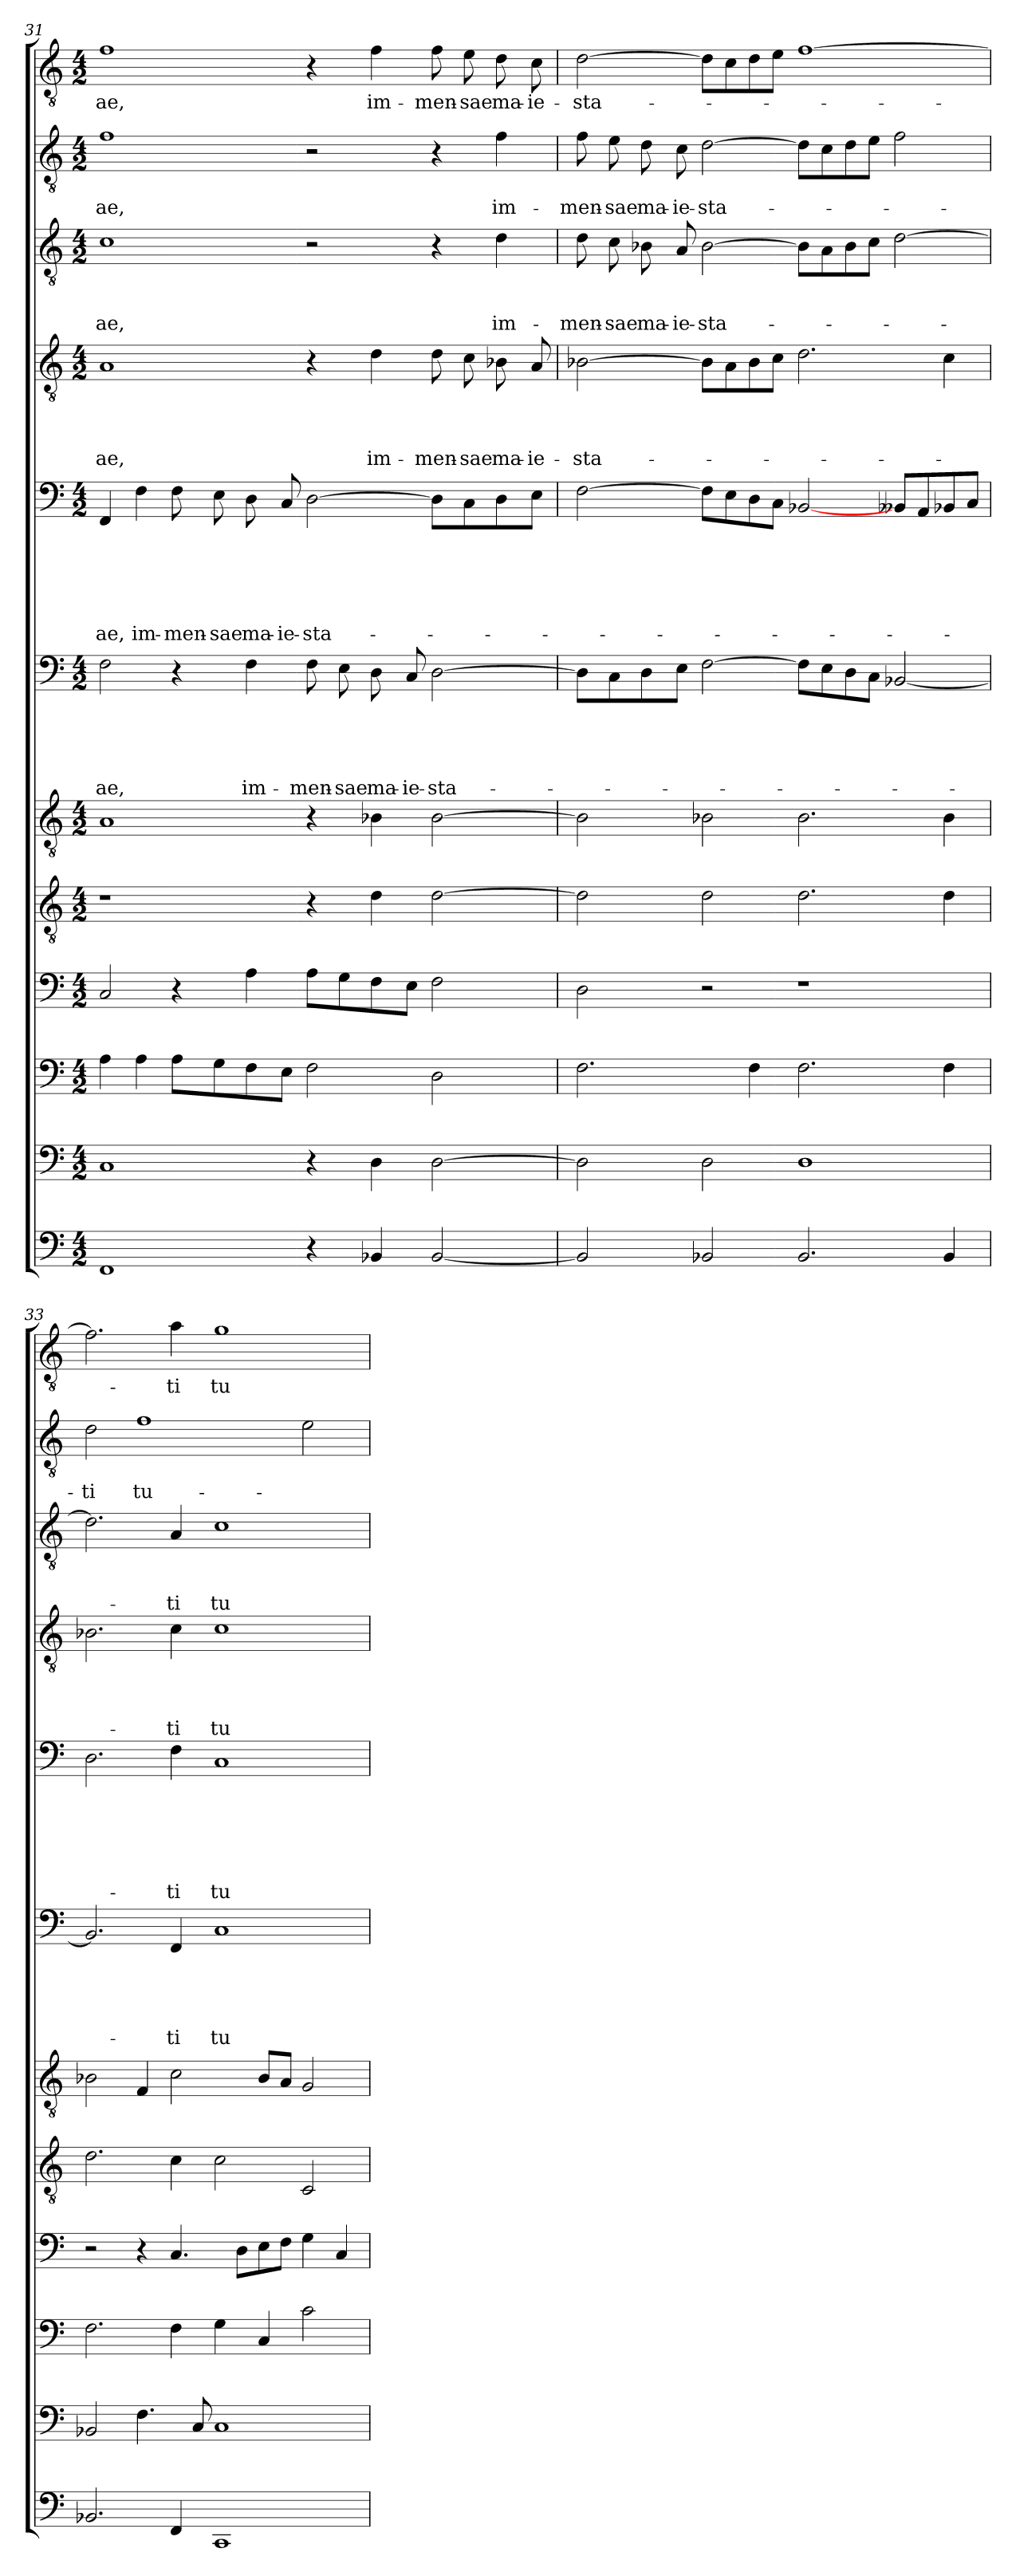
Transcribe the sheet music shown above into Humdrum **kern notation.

**kern	**kern	**kern	**kern	**kern	**kern	**kern	**text	**text	**text	**text	**text	**kern	**text	**text	**text	**text	**text	**text	**kern	**text	**text	**text	**text	**kern	**text	**text	**text	**kern	**text	**text	**kern	**text
*part12	*part11	*part10	*part9	*part8	*part7	*part6	*part6	*part6	*part6	*part6	*part6	*part5	*part5	*part5	*part5	*part5	*part5	*part5	*part4	*part4	*part4	*part4	*part4	*part3	*part3	*part3	*part3	*part2	*part2	*part2	*part1	*part1
*staff12	*staff11	*staff10	*staff9	*staff8	*staff7	*staff6	*staff6	*staff6	*staff6	*staff6	*staff6	*staff5	*staff5	*staff5	*staff5	*staff5	*staff5	*staff5	*staff4	*staff4	*staff4	*staff4	*staff4	*staff3	*staff3	*staff3	*staff3	*staff2	*staff2	*staff2	*staff1	*staff1
!!LO:PB:g=z
*clefF4	*clefF4	*clefF4	*clefF4	*clefGv2	*clefGv2	*clefF4	*	*	*	*	*	*clefF4	*	*	*	*	*	*	*clefGv2	*	*	*	*	*clefGv2	*	*	*	*clefGv2	*	*	*clefGv2	*
*k[]	*k[]	*k[]	*k[]	*k[]	*k[]	*k[]	*	*	*	*	*	*k[]	*	*	*	*	*	*	*k[]	*	*	*	*	*k[]	*	*	*	*k[]	*	*	*k[]	*
*C:	*C:	*C:	*C:	*C:	*C:	*C:	*	*	*	*	*	*C:	*	*	*	*	*	*	*C:	*	*	*	*	*C:	*	*	*	*C:	*	*	*C:	*
*M4/2	*M4/2	*M4/2	*M4/2	*M4/2	*M4/2	*M4/2	*	*	*	*	*	*M4/2	*	*	*	*	*	*	*M4/2	*	*	*	*	*M4/2	*	*	*	*M4/2	*	*	*M4/2	*
=31	=31	=31	=31	=31	=31	=31	=31	=31	=31	=31	=31	=31	=31	=31	=31	=31	=31	=31	=31	=31	=31	=31	=31	=31	=31	=31	=31	=31	=31	=31	=31	=31
!	!	!	!	!	!	!	!	!	!	!	!LO:LY:b	!	!	!	!	!	!	!LO:LY:b	!	!	!	!	!LO:LY:b	!	!	!	!LO:LY:b	!	!	!LO:LY:b	!	!LO:LY:b
1FF	1C	4A\	2C/	1r	1A	2F\	.	.	.	.	-ae,	4FF/	.	.	.	.	.	-ae,	1A	.	.	.	-ae,	1c	.	.	-ae,	1f	.	-ae,	1f	-ae,
!	!	!	!	!	!	!	!	!	!	!	!	!	!	!	!	!	!	!LO:LY:b	!	!	!	!	!	!	!	!	!	!	!	!	!	!
.	.	4A\	.	.	.	.	.	.	.	.	.	4F\	.	.	.	.	.	im-	.	.	.	.	.	.	.	.	.	.	.	.	.	.
!	!	!	!	!	!	!	!	!	!	!	!	!	!	!	!	!	!	!LO:LY:b	!	!	!	!	!	!	!	!	!	!	!	!	!	!
.	.	8A\L	4r	.	.	4r	.	.	.	.	.	8F\	.	.	.	.	.	-men-	.	.	.	.	.	.	.	.	.	.	.	.	.	.
!	!	!	!	!	!	!	!	!	!	!	!	!	!	!	!	!	!	!LO:LY:b	!	!	!	!	!	!	!	!	!	!	!	!	!	!
.	.	8G\	.	.	.	.	.	.	.	.	.	8E\	.	.	.	.	.	-sae	.	.	.	.	.	.	.	.	.	.	.	.	.	.
!	!	!	!	!	!	!	!	!	!	!	!LO:LY:b	!	!	!	!	!	!	!LO:LY:b	!	!	!	!	!	!	!	!	!	!	!	!	!	!
.	.	8F\	4A\	.	.	4F\	.	.	.	.	im-	8D\	.	.	.	.	.	ma-	.	.	.	.	.	.	.	.	.	.	.	.	.	.
!	!	!	!	!	!	!	!	!	!	!	!	!	!	!	!	!	!	!LO:LY:b	!	!	!	!	!	!	!	!	!	!	!	!	!	!
.	.	8E\J	.	.	.	.	.	.	.	.	.	8C/	.	.	.	.	.	-ie-	.	.	.	.	.	.	.	.	.	.	.	.	.	.
!	!	!	!	!	!	!	!	!	!	!	!LO:LY:b	!	!	!	!	!	!	!LO:LY:b	!	!	!	!	!	!	!	!	!	!	!	!	!	!
4r	4r	2F\	8A\L	4r	4r	8F\	.	.	.	.	-men-	[2D\	.	.	.	.	.	-sta-	4r	.	.	.	.	2r	.	.	.	2r	.	.	4r	.
!	!	!	!	!	!	!	!	!	!	!	!LO:LY:b	!	!	!	!	!	!	!	!	!	!	!	!	!	!	!	!	!	!	!	!	!
.	.	.	8G\	.	.	8E\	.	.	.	.	-sae	.	.	.	.	.	.	.	.	.	.	.	.	.	.	.	.	.	.	.	.	.
!	!	!	!	!	!	!	!	!	!	!	!LO:LY:b	!	!	!	!	!	!	!	!	!	!	!	!LO:LY:b	!	!	!	!	!	!	!	!	!LO:LY:b
4BB-X/	4D\	.	8F\	4d\	4B-X\	8D\	.	.	.	.	ma-	.	.	.	.	.	.	.	4d\	.	.	.	im-	.	.	.	.	.	.	.	4f\	im-
!	!	!	!	!	!	!	!	!	!	!	!LO:LY:b	!	!	!	!	!	!	!	!	!	!	!	!	!	!	!	!	!	!	!	!	!
.	.	.	8E\J	.	.	8C/	.	.	.	.	-ie-	.	.	.	.	.	.	.	.	.	.	.	.	.	.	.	.	.	.	.	.	.
!	!	!	!	!	!	!	!	!	!	!	!LO:LY:b	!	!	!	!	!	!	!	!	!	!	!	!LO:LY:b	!	!	!	!	!	!	!	!	!LO:LY:b
[2BB-/	[2D\	2D\	2F\	[2d\	[2B-\	[2D\	.	.	.	.	-sta-	8D\L]	.	.	.	.	.	.	8d\	.	.	.	-men-	4r	.	.	.	4r	.	.	8f\	-men-
!	!	!	!	!	!	!	!	!	!	!	!	!	!	!	!	!	!	!	!	!	!	!	!LO:LY:b	!	!	!	!	!	!	!	!	!LO:LY:b
.	.	.	.	.	.	.	.	.	.	.	.	8C\	.	.	.	.	.	.	8c\	.	.	.	-sae	.	.	.	.	.	.	.	8e\	-sae
!	!	!	!	!	!	!	!	!	!	!	!	!	!	!	!	!	!	!	!	!	!	!	!LO:LY:b	!	!	!	!LO:LY:b	!	!	!LO:LY:b	!	!LO:LY:b
.	.	.	.	.	.	.	.	.	.	.	.	8D\	.	.	.	.	.	.	8B-X\	.	.	.	ma-	4d\	.	.	im-	4f\	.	im-	8d\	ma-
!	!	!	!	!	!	!	!	!	!	!	!	!	!	!	!	!	!	!	!	!	!	!	!LO:LY:b	!	!	!	!	!	!	!	!	!LO:LY:b
.	.	.	.	.	.	.	.	.	.	.	.	8E\J	.	.	.	.	.	.	8A/	.	.	.	-ie-	.	.	.	.	.	.	.	8c\	-ie-
=32	=32	=32	=32	=32	=32	=32	=32	=32	=32	=32	=32	=32	=32	=32	=32	=32	=32	=32	=32	=32	=32	=32	=32	=32	=32	=32	=32	=32	=32	=32	=32	=32
!	!	!	!	!	!	!	!	!	!	!	!	!	!	!	!	!	!	!	!	!	!	!	!LO:LY:b	!	!	!	!LO:LY:b	!	!	!LO:LY:b	!	!LO:LY:b
2BB-/]	2D\]	2.F\	2D\	2d\]	2B-\]	8D\L]	.	.	.	.	.	[2F\	.	.	.	.	.	.	[2B-X\	.	.	.	-sta-	8d\	.	.	-men-	8f\	.	-men-	[2d\	-sta-
!	!	!	!	!	!	!	!	!	!	!	!	!	!	!	!	!	!	!	!	!	!	!	!	!	!	!	!LO:LY:b	!	!	!LO:LY:b	!	!
.	.	.	.	.	.	8C\	.	.	.	.	.	.	.	.	.	.	.	.	.	.	.	.	.	8c\	.	.	-sae	8e\	.	-sae	.	.
!	!	!	!	!	!	!	!	!	!	!	!	!	!	!	!	!	!	!	!	!	!	!	!	!	!	!	!LO:LY:b	!	!	!LO:LY:b	!	!
.	.	.	.	.	.	8D\	.	.	.	.	.	.	.	.	.	.	.	.	.	.	.	.	.	8B-X\	.	.	ma-	8d\	.	ma-	.	.
!	!	!	!	!	!	!	!	!	!	!	!	!	!	!	!	!	!	!	!	!	!	!	!	!	!	!	!LO:LY:b	!	!	!LO:LY:b	!	!
.	.	.	.	.	.	8E\J	.	.	.	.	.	.	.	.	.	.	.	.	.	.	.	.	.	8A/	.	.	-ie-	8c\	.	-ie-	.	.
!	!	!	!	!	!	!	!	!	!	!	!	!	!	!	!	!	!	!	!	!	!	!	!	!	!	!	!LO:LY:b	!	!	!LO:LY:b	!	!
2BB-X/	2D\	.	2r	2d\	2B-X\	[2F\	.	.	.	.	.	8F\L]	.	.	.	.	.	.	8B-\L]	.	.	.	.	[2B-\	.	.	-sta-	[2d\	.	-sta-	8d\L]	.
.	.	.	.	.	.	.	.	.	.	.	.	8E\	.	.	.	.	.	.	8A\	.	.	.	.	.	.	.	.	.	.	.	8c\	.
.	.	4F\	.	.	.	.	.	.	.	.	.	8D\	.	.	.	.	.	.	8B-\	.	.	.	.	.	.	.	.	.	.	.	8d\	.
.	.	.	.	.	.	.	.	.	.	.	.	8C\J	.	.	.	.	.	.	8c\J	.	.	.	.	.	.	.	.	.	.	.	8e\J	.
2.BB-/	1D	2.F\	1r	2.d\	2.B-\	8F\L]	.	.	.	.	.	[2BB-X/	.	.	.	.	.	.	2.d\	.	.	.	.	8B-\L]	.	.	.	8d\L]	.	.	[1f	.
.	.	.	.	.	.	8E\	.	.	.	.	.	.	.	.	.	.	.	.	.	.	.	.	.	8A\	.	.	.	8c\	.	.	.	.
.	.	.	.	.	.	8D\	.	.	.	.	.	.	.	.	.	.	.	.	.	.	.	.	.	8B-\	.	.	.	8d\	.	.	.	.
.	.	.	.	.	.	8C\J	.	.	.	.	.	.	.	.	.	.	.	.	.	.	.	.	.	8c\J	.	.	.	8e\J	.	.	.	.
.	.	.	.	.	.	[2BB-X/	.	.	.	.	.	8BB--/L	.	.	.	.	.	.	.	.	.	.	.	[2d\	.	.	.	2f\	.	.	.	.
.	.	.	.	.	.	.	.	.	.	.	.	8AA/	.	.	.	.	.	.	.	.	.	.	.	.	.	.	.	.	.	.	.	.
4BB-/	.	4F\	.	4d\	4B-\	.	.	.	.	.	.	8BB-X/	.	.	.	.	.	.	4c\	.	.	.	.	.	.	.	.	.	.	.	.	.
.	.	.	.	.	.	.	.	.	.	.	.	8C/J	.	.	.	.	.	.	.	.	.	.	.	.	.	.	.	.	.	.	.	.
=33	=33	=33	=33	=33	=33	=33	=33	=33	=33	=33	=33	=33	=33	=33	=33	=33	=33	=33	=33	=33	=33	=33	=33	=33	=33	=33	=33	=33	=33	=33	=33	=33
!	!	!	!	!	!	!	!	!	!	!	!	!	!	!	!	!	!	!	!	!	!	!	!	!	!	!	!	!	!	!LO:LY:b	!	!
2.BB-X/	2BB-X/	2.F\	2r	2.d\	2B-X\	2.BB-/]	.	.	.	.	.	2.D\	.	.	.	.	.	.	2.B-X\	.	.	.	.	2.d\]	.	.	.	2d\	.	-ti	2.f\]	.
!	!	!	!	!	!	!	!	!	!	!	!	!	!	!	!	!	!	!	!	!	!	!	!	!	!	!	!	!	!	!LO:LY:b	!	!
.	4.F\	.	4r	.	4F/	.	.	.	.	.	.	.	.	.	.	.	.	.	.	.	.	.	.	.	.	.	.	1f	.	tu-	.	.
!	!	!	!	!	!	!	!	!	!	!	!LO:LY:b	!	!	!	!	!	!	!LO:LY:b	!	!	!	!	!LO:LY:b	!	!	!	!LO:LY:b	!	!	!	!	!LO:LY:b
4FF/	.	4F\	4.C/	4c\	2c\	4FF/	.	.	.	.	-ti	4F\	.	.	.	.	.	-ti	4c\	.	.	.	-ti	4A/	.	.	-ti	.	.	.	4a\	-ti
.	8C/	.	.	.	.	.	.	.	.	.	.	.	.	.	.	.	.	.	.	.	.	.	.	.	.	.	.	.	.	.	.	.
!	!	!	!	!	!	!	!	!	!	!	!LO:LY:b	!	!	!	!	!	!	!LO:LY:b	!	!	!	!	!LO:LY:b	!	!	!	!LO:LY:b	!	!	!	!	!LO:LY:b
1CC	1C	4G\	.	2c\	.	1C	.	.	.	.	tu-	1C	.	.	.	.	.	tu-	1c	.	.	.	tu-	1c	.	.	tu-	.	.	.	1g	tu-
.	.	.	8D\L	.	.	.	.	.	.	.	.	.	.	.	.	.	.	.	.	.	.	.	.	.	.	.	.	.	.	.	.	.
.	.	4C/	8E\	.	8B-/L	.	.	.	.	.	.	.	.	.	.	.	.	.	.	.	.	.	.	.	.	.	.	.	.	.	.	.
.	.	.	8F\J	.	8A/J	.	.	.	.	.	.	.	.	.	.	.	.	.	.	.	.	.	.	.	.	.	.	.	.	.	.	.
.	.	2c\	4G\	2C/	2G/	.	.	.	.	.	.	.	.	.	.	.	.	.	.	.	.	.	.	.	.	.	.	2e\	.	.	.	.
.	.	.	4C/	.	.	.	.	.	.	.	.	.	.	.	.	.	.	.	.	.	.	.	.	.	.	.	.	.	.	.	.	.
=	=	=	=	=	=	=	=	=	=	=	=	=	=	=	=	=	=	=	=	=	=	=	=	=	=	=	=	=	=	=	=	=
*-	*-	*-	*-	*-	*-	*-	*-	*-	*-	*-	*-	*-	*-	*-	*-	*-	*-	*-	*-	*-	*-	*-	*-	*-	*-	*-	*-	*-	*-	*-	*-	*-
